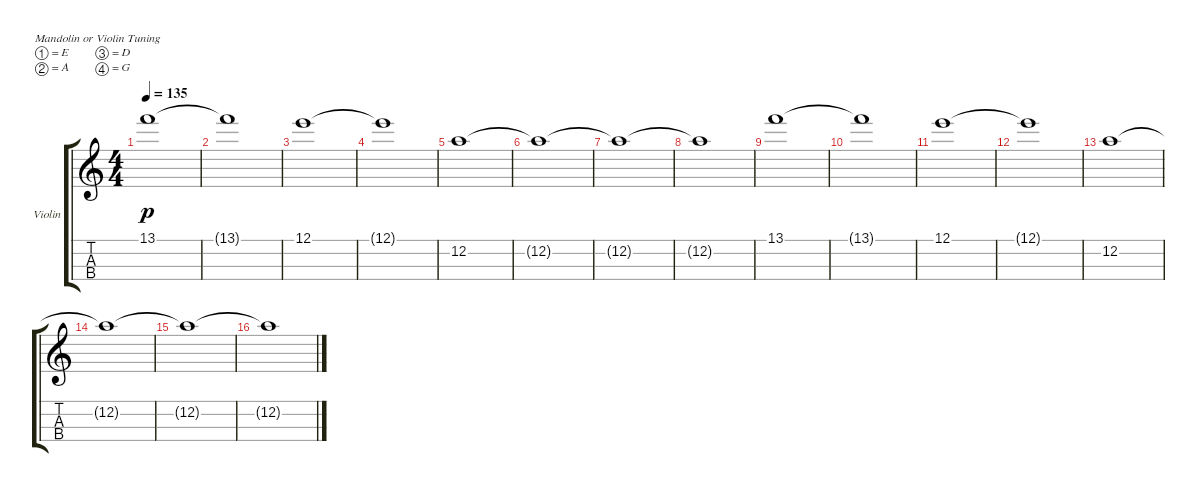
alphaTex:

\defaultSystemsLayout 4
\bracketExtendMode groupsimilarinstruments
\firstSystemTrackNameOrientation horizontal
\otherSystemsTrackNameOrientation horizontal
\track ("Violin" "Violin") {instrument violin}
\staff {score tabs}
\tuning (E5 A4 D4 G3)
\ts (4 4)
\tempo 135
\clef g2
\scale
0.333333
\ks c
13.1.1{dy p} |
\scale
0.333333 13.1{t}.1 |
\scale
0.333333 12.1.1 |
\scale
0.333333 12.1{t}.1 |
\scale
0.333333 12.2.1 |
\scale
0.333333 12.2{t}.1 |
\scale
0.333333 12.2{t}.1 |
\scale
0.333333 12.2{t}.1 |
\scale
0.333333 13.1.1 |
\scale
0.333333 13.1{t}.1 |
\scale
0.333333 12.1.1 |
\scale
0.333333 12.1{t}.1 |
\scale
0.333333 12.2.1 |
\scale
0.333333 12.2{t}.1 |
\scale
0.333333 12.2{t}.1 |
\scale
0.333333 12.2{t}.1
